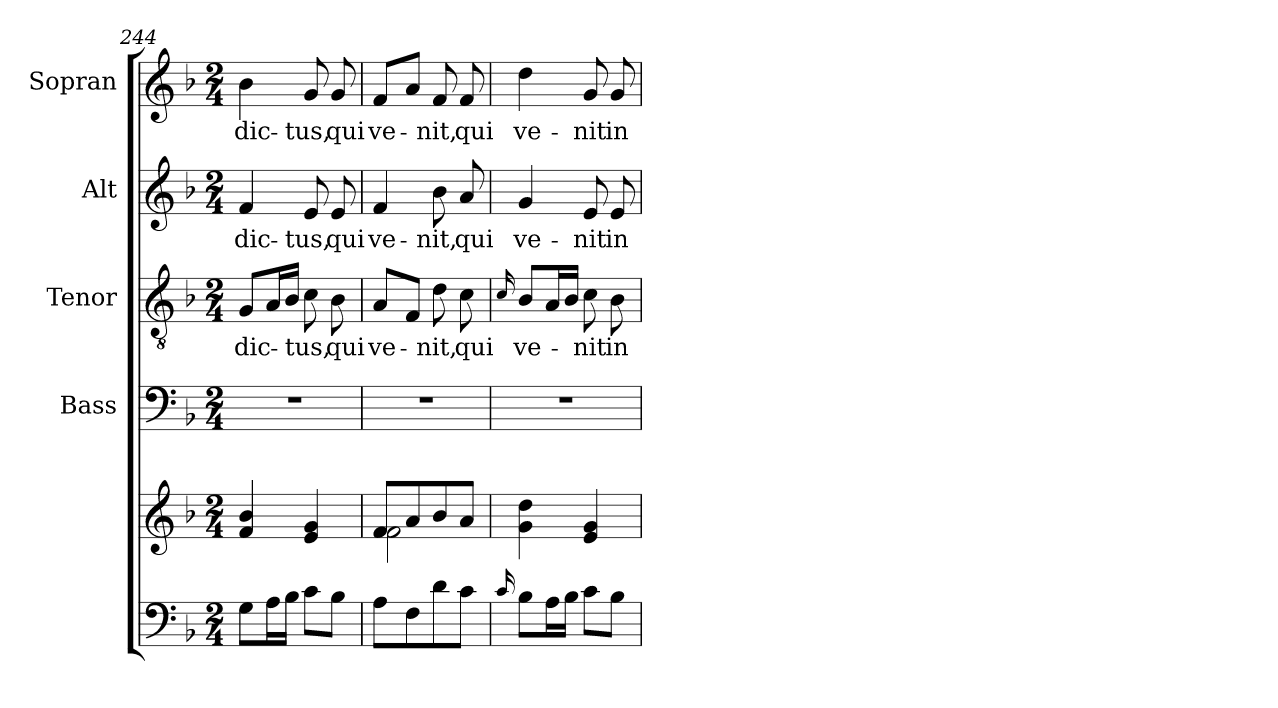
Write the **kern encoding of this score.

**kern	**kern	**kern	**kern	**text	**kern	**text	**kern	**text
*part5	*part5	*part4	*part3	*part3	*part2	*part2	*part1	*part1
*staff6	*staff5	*staff4	*staff3	*staff3	*staff2	*staff2	*staff1	*staff1
*	*	*I"Bass	*I"Tenor	*	*I"Alt	*	*I"Sopran	*
*	*	*I'B.	*I'T.	*	*I'A.	*	*I'S.	*
*clefF4	*clefG2	*clefF4	*clefGv2	*	*clefG2	*	*clefG2	*
*k[b-]	*k[b-]	*k[b-]	*k[b-]	*	*k[b-]	*	*k[b-]	*
*F:	*F:	*F:	*F:	*	*F:	*	*F:	*
*M2/4	*M2/4	*M2/4	*M2/4	*	*M2/4	*	*M2/4	*
=244	=244	=244	=244	=244	=244	=244	=244	=244
!	!	!	!	!LO:LY:b	!	!LO:LY:b	!	!LO:LY:b
8G\L	4f/ 4b-/	2r	8G/L	-dic-	4f/	-dic-	4b-\	-dic-
16A\L	.	.	16A/L	.	.	.	.	.
16B-\JJ	.	.	16B-/JJ	.	.	.	.	.
!	!	!	!	!LO:LY:b	!	!LO:LY:b	!	!LO:LY:b
8c\L	4e/ 4g/	.	8c\	-tus,	8e/	-tus,	8g/	-tus,
!	!	!	!	!LO:LY:b	!	!LO:LY:b	!	!LO:LY:b
8B-\J	.	.	8B-\	qui	8e/	qui	8g/	qui
=245	=245	=245	=245	=245	=245	=245	=245	=245
*	*^	*	*	*	*	*	*	*
!	!	!	!	!	!LO:LY:b	!	!LO:LY:b	!	!LO:LY:b
8A\L	8f/L	2f\	2r	8A/L	ve-	4f/	ve-	8f/L	ve-
8F\	8a/	.	.	8F/J	.	.	.	8a/J	.
!	!	!	!	!	!LO:LY:b	!	!LO:LY:b	!	!LO:LY:b
8d\	8b-/	.	.	8d\	-nit,	8b-\	-nit,	8f/	-nit,
!	!	!	!	!	!LO:LY:b	!	!LO:LY:b	!	!LO:LY:b
8c\J	8a/J	.	.	8c\	qui	8a/	qui	8f/	qui
*	*v	*v	*	*	*	*	*	*	*
=246	=246	=246	=246	=246	=246	=246	=246	=246
16qqc/	.	.	16qqc/	.	.	.	.	.
!	!	!	!	!LO:LY:b	!	!LO:LY:b	!	!LO:LY:b
8B-\L	4g\ 4dd\	2r	8B-/L	ve-	4g/	ve-	4dd\	ve-
16A\L	.	.	16A/L	.	.	.	.	.
16B-\JJ	.	.	16B-/JJ	.	.	.	.	.
!	!	!	!	!LO:LY:b	!	!LO:LY:b	!	!LO:LY:b
8c\L	4e/ 4g/	.	8c\	-nit	8e/	-nit	8g/	-nit
!	!	!	!	!LO:LY:b	!	!LO:LY:b	!	!LO:LY:b
8B-\J	.	.	8B-\	in	8e/	in	8g/	in
=	=	=	=	=	=	=	=	=
*-	*-	*-	*-	*-	*-	*-	*-	*-
